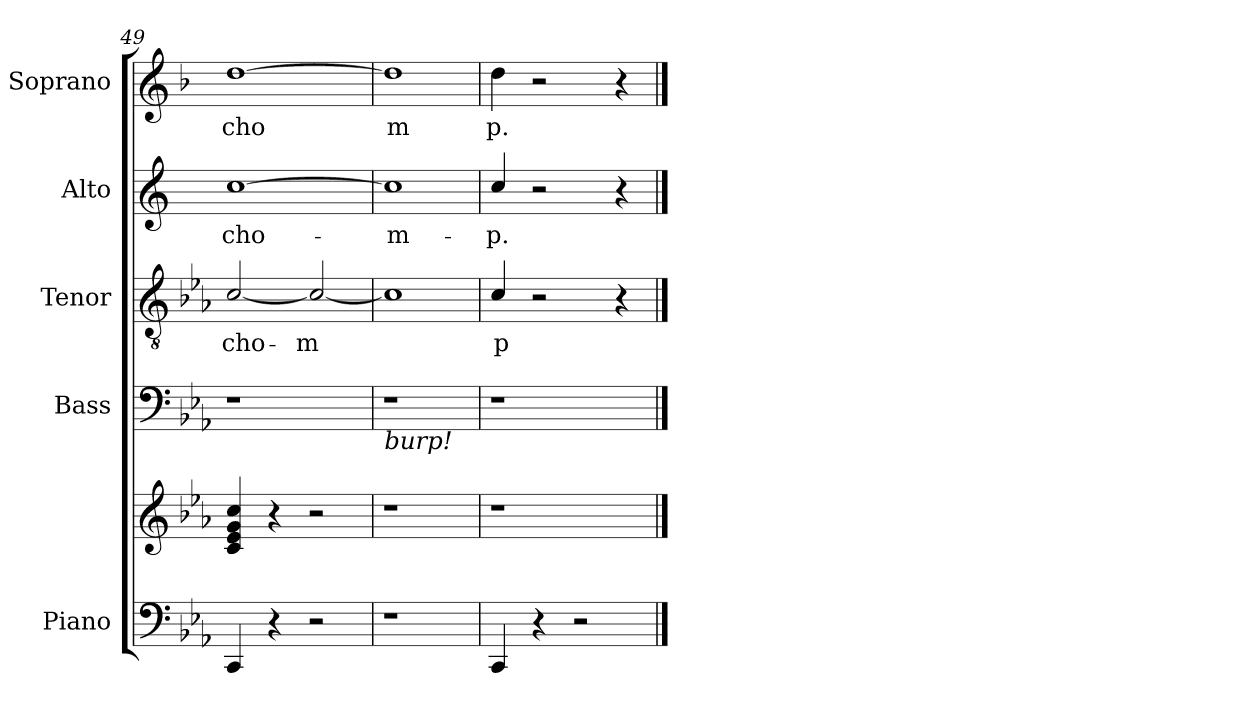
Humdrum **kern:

**kern	**kern	**kern	**kern	**text	**kern	**text	**kern	**text
*part5	*part5	*part4	*part3	*part3	*part2	*part2	*part1	*part1
*staff6	*staff5	*staff4	*staff3	*staff3	*staff2	*staff2	*staff1	*staff1
*I"Piano	*	*I"Bass	*I"Tenor	*	*I"Alto	*	*I"Soprano	*
*I'Pno.	*	*I'B.	*I'T.	*	*I'A.	*	*I'S.	*
!!LO:LB:g=z
*clefF4	*clefG2	*clefF4	*clefGv2	*	*clefG2	*	*clefG2	*
*	*	*ITrd12c21	*ITrd8c14	*	*ITrd5c9	*	*ITrd1c2	*
*k[b-e-a-]	*k[b-e-a-]	*k[b-e-a-]	*k[b-e-a-]	*	*k[b-e-a-]	*	*k[b-e-a-]	*
=49	=49	=49	=49	=49	=49	=49	=49	=49
!	!	!	!	!LO:LY:b	!	!LO:LY:b	!	!LO:LY:b
4CC/	4c/ 4e-/ 4g/ 4cc/	1r	[2C/	cho-	[1e-	cho-	[1cc	cho
4r	4r	.	.	.	.	.	.	.
!	!	!	!	!LO:LY:b	!	!	!	!
2r	2r	.	2C/_	-m	.	.	.	.
=50	=50	=50	=50	=50	=50	=50	=50	=50
!	!	!LO:TX:b:i:t=burp!	!	!	!	!	!	!
!	!	!	!	!	!	!LO:LY:b	!	!LO:LY:b
1r	1r	1r	1C]	.	1e-]	-m-	1cc]	m
=51	=51	=51	=51	=51	=51	=51	=51	=51
!	!	!	!	!LO:LY:b	!	!LO:LY:b	!	!LO:LY:b
4CC/	1r	1r	4C/	p	4e-/	-p.	4cc\	p.
4r	.	.	2r	.	2r	.	2r	.
2r	.	.	.	.	.	.	.	.
.	.	.	4r	.	4r	.	4r	.
==	==	==	==	==	==	==	==	==
*-	*-	*-	*-	*-	*-	*-	*-	*-
